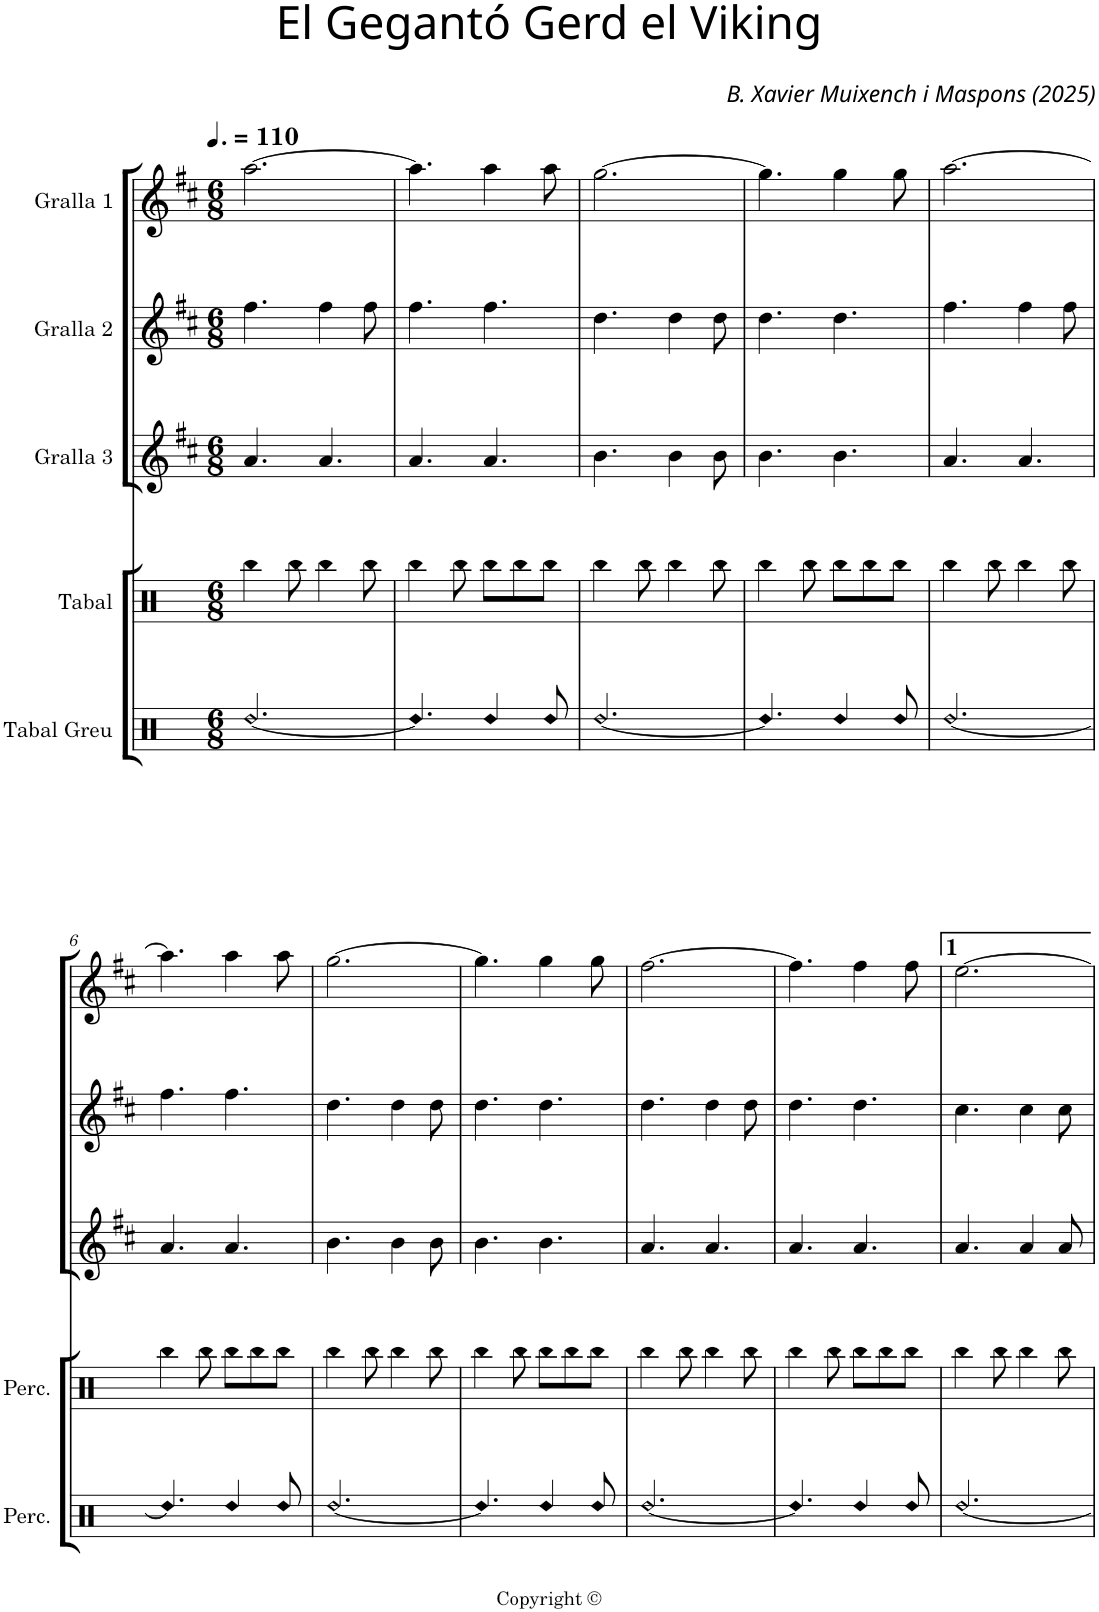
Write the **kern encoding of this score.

**kern	**kern	**kern	**kern	**kern
*part5	*part4	*part3	*part2	*part1
*staff5	*staff4	*staff3	*staff2	*staff1
*I"Tabal Greu	*I"Tabal	*I"Gralla 3	*I"Gralla 2	*I"Gralla 1
*clefX	*clefX	*clefG2	*clefG2	*clefG2
*k[]	*k[]	*k[f#c#]	*k[f#c#]	*k[f#c#]
*	*	*D:	*D:	*D:
*M6/8	*M6/8	*M6/8	*M6/8	*M6/8
*MM165	*MM165	*MM165	*MM165	*MM165
=1	=1	=1	=1	=1
!LO:N:head=diamond	!	!	!	!
[2.Rdd/	4Rbb\	4.a/	4.ff#\	[2.aa\
.	8Rbb\	.	.	.
.	4Rbb\	4.a/	4ff#\	.
.	8Rbb\	.	8ff#\	.
=2	=2	=2	=2	=2
!LO:N:head=diamond	!	!	!	!
4.Rdd/]	4Rbb\	4.a/	4.ff#\	4.aa\]
.	8Rbb\	.	.	.
!LO:N:head=diamond	!	!	!	!
4Rdd/	8Rbb\L	4.a/	4.ff#\	4aa\
.	8Rbb\	.	.	.
!LO:N:head=diamond	!	!	!	!
8Rdd/	8Rbb\J	.	.	8aa\
=3	=3	=3	=3	=3
!LO:N:head=diamond	!	!	!	!
[2.Rdd/	4Rbb\	4.b\	4.dd\	[2.gg\
.	8Rbb\	.	.	.
.	4Rbb\	4b\	4dd\	.
.	8Rbb\	8b\	8dd\	.
=4	=4	=4	=4	=4
!LO:N:head=diamond	!	!	!	!
4.Rdd/]	4Rbb\	4.b\	4.dd\	4.gg\]
.	8Rbb\	.	.	.
!LO:N:head=diamond	!	!	!	!
4Rdd/	8Rbb\L	4.b\	4.dd\	4gg\
.	8Rbb\	.	.	.
!LO:N:head=diamond	!	!	!	!
8Rdd/	8Rbb\J	.	.	8gg\
=5	=5	=5	=5	=5
!LO:N:head=diamond	!	!	!	!
[2.Rdd/	4Rbb\	4.a/	4.ff#\	[2.aa\
.	8Rbb\	.	.	.
.	4Rbb\	4.a/	4ff#\	.
.	8Rbb\	.	8ff#\	.
!!LO:LB:g=z
=6	=6	=6	=6	=6
!LO:N:head=diamond	!	!	!	!
4.Rdd/]	4Rbb\	4.a/	4.ff#\	4.aa\]
.	8Rbb\	.	.	.
!LO:N:head=diamond	!	!	!	!
4Rdd/	8Rbb\L	4.a/	4.ff#\	4aa\
.	8Rbb\	.	.	.
!LO:N:head=diamond	!	!	!	!
8Rdd/	8Rbb\J	.	.	8aa\
=7	=7	=7	=7	=7
!LO:N:head=diamond	!	!	!	!
[2.Rdd/	4Rbb\	4.b\	4.dd\	[2.gg\
.	8Rbb\	.	.	.
.	4Rbb\	4b\	4dd\	.
.	8Rbb\	8b\	8dd\	.
=8	=8	=8	=8	=8
!LO:N:head=diamond	!	!	!	!
4.Rdd/]	4Rbb\	4.b\	4.dd\	4.gg\]
.	8Rbb\	.	.	.
!LO:N:head=diamond	!	!	!	!
4Rdd/	8Rbb\L	4.b\	4.dd\	4gg\
.	8Rbb\	.	.	.
!LO:N:head=diamond	!	!	!	!
8Rdd/	8Rbb\J	.	.	8gg\
=9	=9	=9	=9	=9
!LO:N:head=diamond	!	!	!	!
[2.Rdd/	4Rbb\	4.a/	4.dd\	[2.ff#\
.	8Rbb\	.	.	.
.	4Rbb\	4.a/	4dd\	.
.	8Rbb\	.	8dd\	.
=10	=10	=10	=10	=10
!LO:N:head=diamond	!	!	!	!
4.Rdd/]	4Rbb\	4.a/	4.dd\	4.ff#\]
.	8Rbb\	.	.	.
!LO:N:head=diamond	!	!	!	!
4Rdd/	8Rbb\L	4.a/	4.dd\	4ff#\
.	8Rbb\	.	.	.
!LO:N:head=diamond	!	!	!	!
8Rdd/	8Rbb\J	.	.	8ff#\
=11	=11	=11	=11	=11
!LO:N:head=diamond	!	!	!	!
[2.Rdd/	4Rbb\	4.a/	4.cc#\	[2.ee\
.	8Rbb\	.	.	.
.	4Rbb\	4a/	4cc#\	.
.	8Rbb\	8a/	8cc#\	.
=	=	=	=	=
*-	*-	*-	*-	*-
